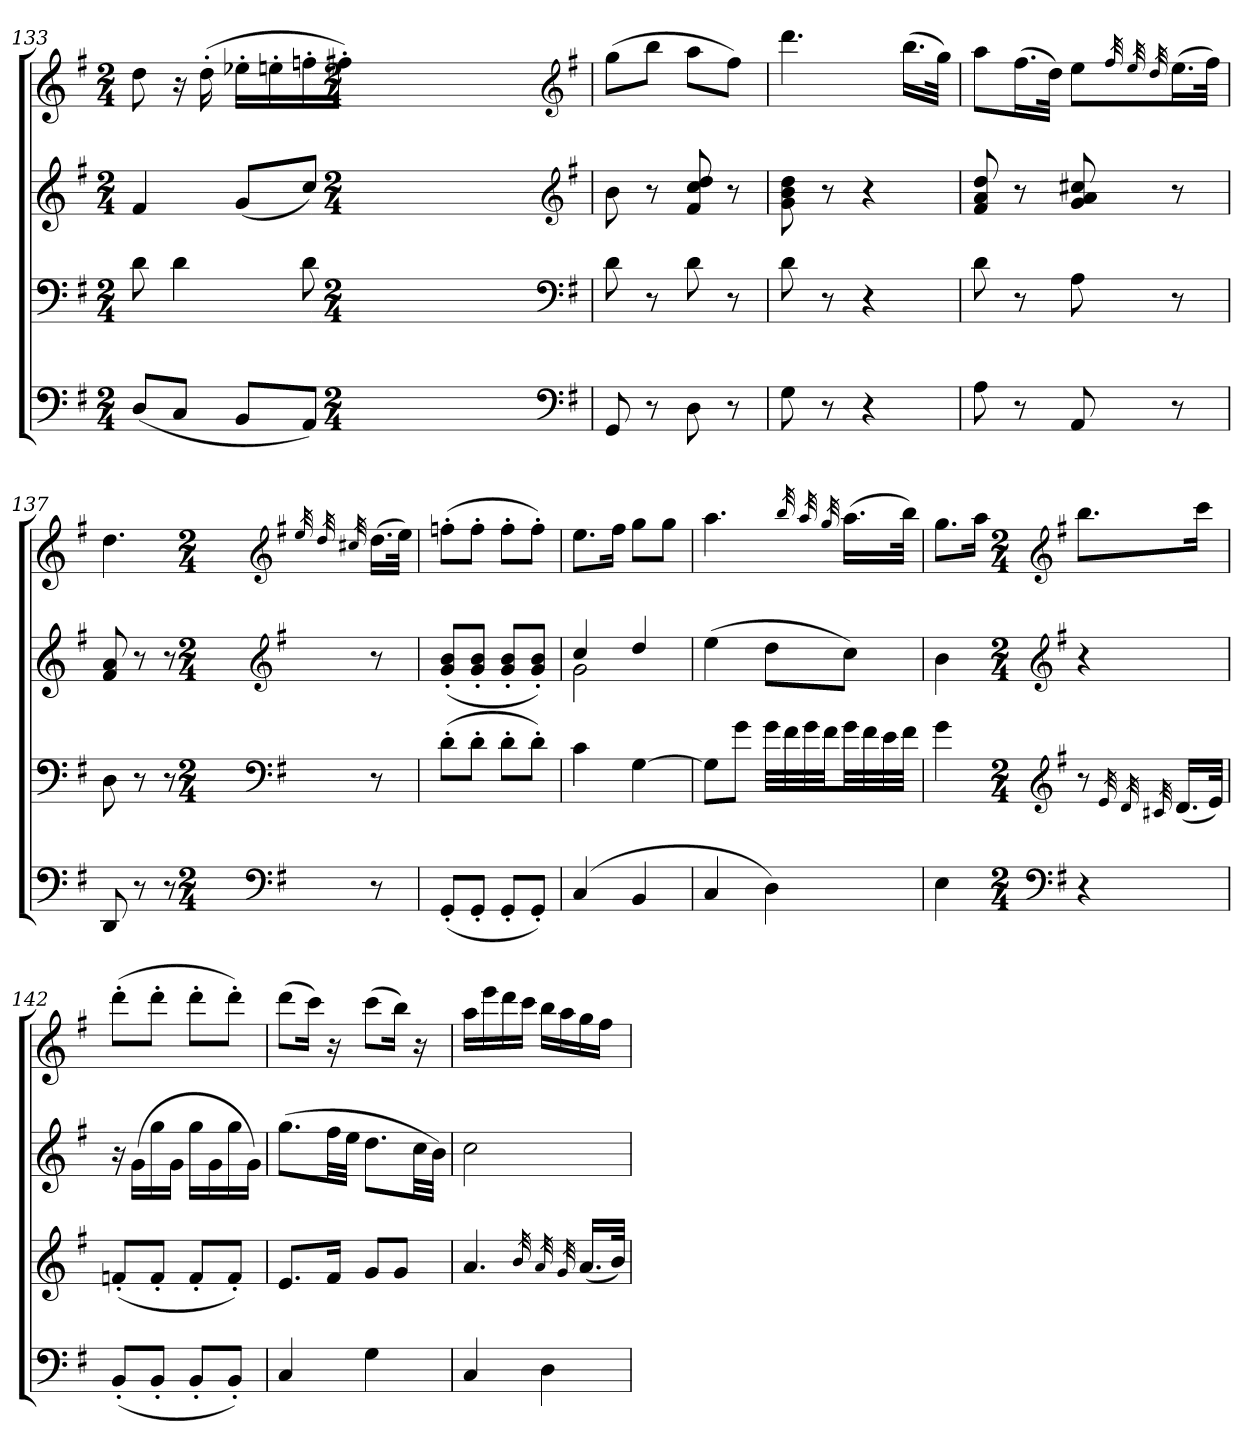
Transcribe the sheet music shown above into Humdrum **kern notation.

**kern	**kern	**kern	**kern
*part4	*part3	*part2	*part1
*staff4	*staff3	*staff2	*staff1
*clefF4	*clefF4	*clefG2	*clefG2
*k[f#]	*k[f#]	*k[f#]	*k[f#]
*M2/4	*M2/4	*M2/4	*M2/4
=133	=133	=133	=133
(8DL	8d	4f#	8dd
8CJ	4d	.	16r
.	.	.	(16dd'
8BBL	.	(8gL	16ee-X'LL
.	.	.	16een'
8AAJ)	8d	8ccJ)	16ffn'
.	.	.	16ff#X'JJ)
*clefF4	*clefF4	*clefG2	*clefG2
*k[f#]	*k[f#]	*k[f#]	*k[f#]
*M2/4	*M2/4	*M2/4	*M2/4
=134	=134	=134	=134
8GG	8d	8b	(8ggL
8r	8r	8r	8bbJ
8D	8d	8f# 8cc 8dd	8aaL
8r	8r	8r	8ff#J)
=135	=135	=135	=135
8G	8d	8g 8b 8dd	4.ddd
8r	8r	8r	.
4r	4r	4r	.
.	.	.	(16.bbLL
.	.	.	32ggJJk)
=136	=136	=136	=136
8A	8d	8f# 8a 8dd	8aaL
8r	8r	8r	(16.ff#L
.	.	.	32ddJJk)
8AA	8A	8g 8a 8cc#X	8eeL
.	.	.	32qff#
.	.	.	32qee
.	.	.	32qdd
8r	8r	8r	(16.eeL
.	.	.	32ff#JJk)
=137	=137	=137	=137
8DD	8D	8f# 8a	4.dd
8r	8r	8r	.
8r	8r	8r	.
*clefF4	*clefF4	*clefG2	*clefG2
*k[f#]	*k[f#]	*k[f#]	*k[f#]
*M2/4	*M2/4	*M2/4	*M2/4
.	.	.	32qee
.	.	.	32qdd
.	.	.	32qcc#X
8r	8r	8r	(16.ddLL
.	.	.	32eeJJk)
=138	=138	=138	=138
(8GG'L	(8d'L	(8g' 8b'L	(8ffn'L
8GG'J	8d'J	8g' 8b'J	8ff'J
8GG'L	8d'L	8g' 8b'L	8ff'L
8GG'J)	8d'J)	8g' 8b'J)	8ff'J)
=139	=139	=139	=139
*	*	*^	*
(4C	4c	4cc	2g	8.eeL
.	.	.	.	16ff#Jk
4BB	[4G	4dd	.	8ggL
.	.	.	.	8ggJ
*	*	*v	*v	*
=140	=140	=140	=140
4C	8GL]	(4ee	4.aa
.	8gJ	.	.
4D)	32gLLL	8ddL	.
.	32f#	.	.
.	32g	.	.
.	32f#JJ	.	.
.	.	.	32qbb
.	.	.	32qaa
.	.	.	32qgg
.	32gLL	8ccJ)	(16.aaLL
.	32f#	.	.
.	32e	.	.
.	32f#JJJ	.	32bbJJk)
=141	=141	=141	=141
4E	4g	4b	8.ggL
.	.	.	16aaJk
*clefF4	*clefG2	*clefG2	*clefG2
*k[f#]	*k[f#]	*k[f#]	*k[f#]
*M2/4	*M2/4	*M2/4	*M2/4
4r	8r	4r	8.bbL
.	32qe	.	.
.	32qd	.	.
.	32qc#X	.	.
.	(16.dLL	.	.
.	.	.	16cccJk
.	32eJJk)	.	.
=142	=142	=142	=142
(8BB'L	(8fn'L	16r	(8ddd'L
.	.	(16gLL	.
8BB'J	8f'J	16gg	8ddd'J
.	.	16gJJ	.
8BB'L	8f'L	16ggLL	8ddd'L
.	.	16g	.
8BB'J)	8f'J)	16gg	8ddd'J)
.	.	16gJJ)	.
=143	=143	=143	=143
4C	8.eL	(8.ggL	(8dddL
.	.	.	16cccJk)
.	16f#Jk	32ff#LL	16r
.	.	32eeJJJ	.
4G	8gL	8.ddL	(8cccL
.	8gJ	.	16bbJk)
.	.	32ccLL	16r
.	.	32bJJJ)	.
=144	=144	=144	=144
4C	4.a	2cc	16aaLL
.	.	.	16eee
.	.	.	16ddd
.	.	.	16cccJJ
4D	.	.	16bbLL
.	.	.	16aa
.	32qb	.	.
.	32qa	.	.
.	32qg	.	.
.	(16.aLL	.	16gg
.	.	.	16ff#JJ
.	32bJJk)	.	.
=	=	=	=
*-	*-	*-	*-
